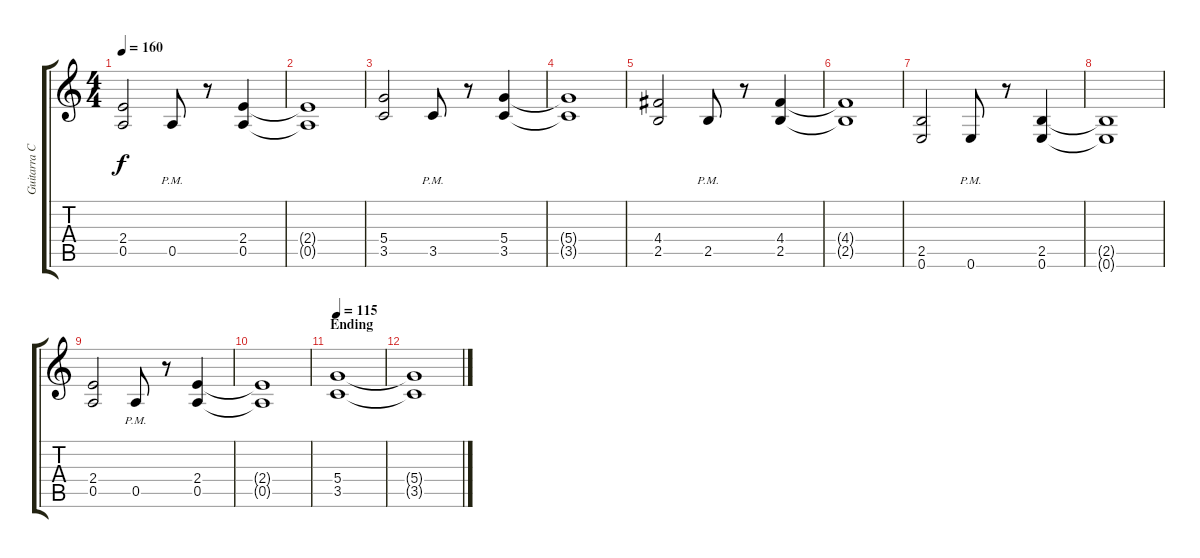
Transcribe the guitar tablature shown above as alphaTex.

\track ("Guitarra Clean" "Guitarra C") {instrument electricguitarjazz}
\staff {score tabs}
\tuning (E4 B3 G3 D3 A2 E2) {hide}
\ts (4 4)
\tempo 160
\clef g2
\ks c
(2.4 0.5).2{dy f} 0.5{pm}.8 r.8 (2.4 0.5).4 |
(2.4{t} 0.5{t}).1 |
(5.4 3.5).2 3.5{pm}.8 r.8 (5.4 3.5).4 |
(5.4{t} 3.5{t}).1 |
(4.4 2.5).2 2.5{pm}.8 r.8 (4.4 2.5).4 |
(4.4{t} 2.5{t}).1 |
(2.5 0.6).2{instrument distortionguitar} 0.6{pm}.8 r.8 (2.5 0.6).4 |
(2.5{t} 0.6{t}).1 |
(2.4 0.5).2 0.5{pm}.8 r.8 (2.4 0.5).4 |
(2.4{t} 0.5{t}).1 |
\section ("" "Ending")
\tempo 115
(5.4 3.5).1{volume 0} |
(5.4{t} 3.5{t}).1
